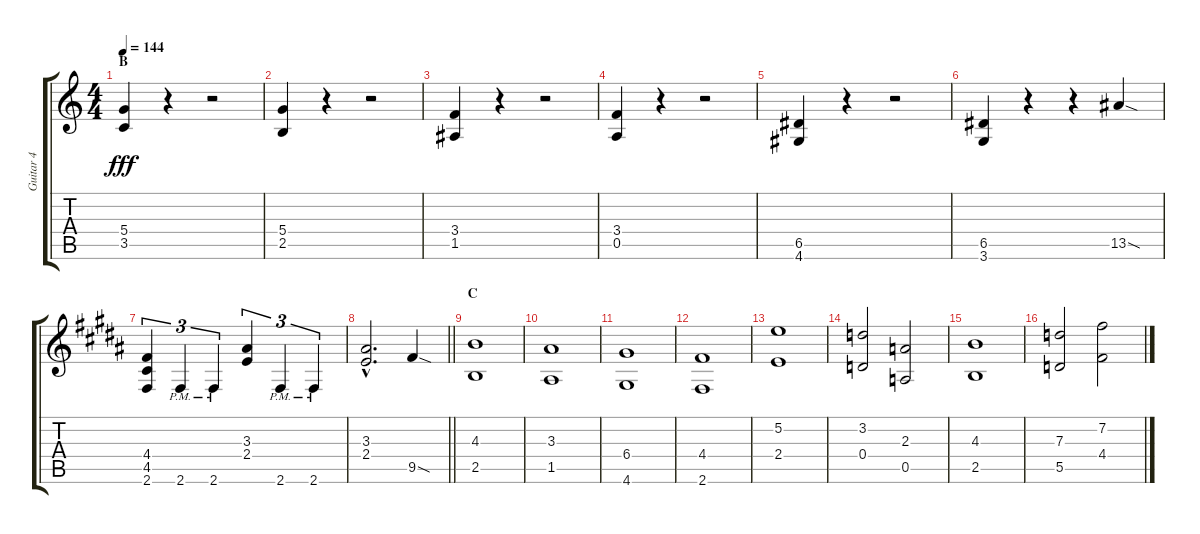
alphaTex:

\track ("Guitar 4" "Guitar 4") {instrument distortionguitar}
\staff {score tabs}
\tuning (E4 B3 G3 D3 A2 E2) {hide}
\ts (4 4)
\section ("" "B")
\tempo 144
\clef g2
\ks c
(5.4 3.5).4{dy fff} r.4 r.2 |
(5.4 2.5).4 r.4 r.2 |
(3.4 1.5).4 r.4 r.2 |
(3.4 0.5).4 r.4 r.2 |
(6.5 4.6).4 r.4 r.2 |
(6.5 3.6).4 r.4 r.4 13.5{sod}.4 |
\ks b
(4.4 4.5 2.6).4{tu (3 2)} 2.6{pm}.4{tu (3 2)} 2.6{pm}.4{tu (3 2)} (3.3 2.4).4{tu (3 2)} 2.6{pm}.4{tu (3 2)} 2.6{pm}.4{tu (3 2)} |
\barLineRight lightlight
(3.3{hac} 2.4{hac}).2{d} 9.5{sod}.4 |
\section ("" "C")
(4.3 2.5).1 |
(3.3 1.5).1 |
(6.4 4.6).1 |
(4.4 2.6).1 |
(5.2 2.4).1 |
(3.2 0.4).2 (2.3 0.5).2 |
(4.3 2.5).1 |
(7.3 5.5).2 (7.2 4.4).2
